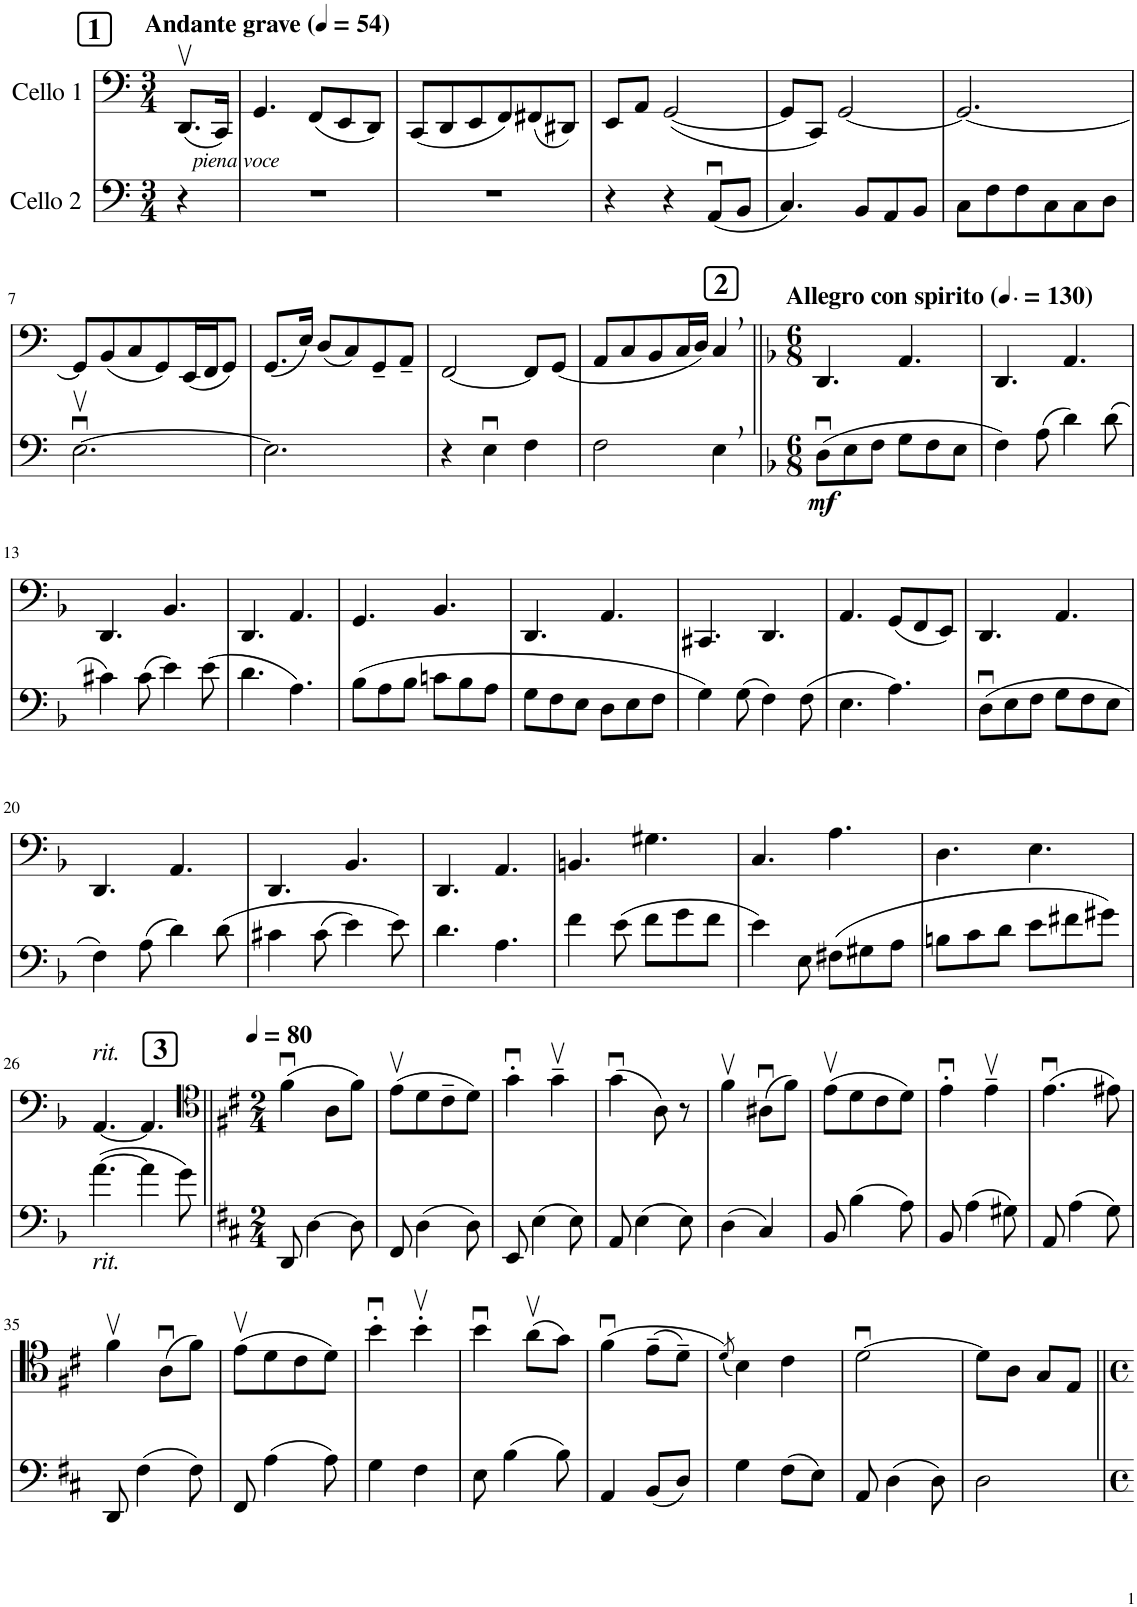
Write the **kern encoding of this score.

**kern	**dynam	**kern	**dynam
*part2	*part2	*part1	*part1
*staff2	*staff2	*staff1	*staff1
*I"Cello 2	*	*I"Cello 1	*
*clefF4	*	*clefF4	*
*k[]	*	*k[]	*
*M3/4	*	*M3/4	*
*MM54	*	*MM54	*
!!LO:REH:place=s1:a:B:cj:fs=14:t=1
=1	=1	=1	=1
!	!	!LO:TX:a:B:t=Andante grave	!
!	!	!	!LO:DY:b
4r	.	(8.DDv/L	other-dynamics
.	.	16CC/Jk)	.
=2	=2	=2	=2
2.r	.	4.GG/	.
.	.	(8FF/L	.
.	.	8EE/	.
.	.	8DD/J)	.
=3	=3	=3	=3
2.r	.	(8CC/L	.
.	.	8DD/	.
.	.	8EE/	.
.	.	8FF/)	.
.	.	(8FF#X/	.
.	.	8DD#X/J)	.
=4	=4	=4	=4
4r	.	8EE/L	.
.	.	8AA/J	.
4r	.	([2GG/	.
(8AAu/L	.	.	.
8BB/J	.	.	.
=5	=5	=5	=5
4.C/)	.	8GG/L]	.
.	.	8CC/J)	.
.	.	[2GG/	.
8BB/L	.	.	.
8AA/	.	.	.
8BB/J	.	.	.
=6	=6	=6	=6
8C\L	.	2.GG/_	.
8F\	.	.	.
8F\	.	.	.
8C\	.	.	.
8C\	.	.	.
8D\J	.	.	.
!!LO:LB:g=z
=7	=7	=7	=7
[2.Euv\	.	8GG/L]	.
.	.	(8BB/	.
.	.	8C/	.
.	.	8GG/)	.
.	.	(16EE/L	.
.	.	16FF/J	.
.	.	8GG/J)	.
=8	=8	=8	=8
2.E\]	.	(8.GG/L	.
.	.	16E/Jk)	.
.	.	(8D/L	.
.	.	8C/)	.
.	.	8GG~/	.
.	.	8AA~/J	.
=9	=9	=9	=9
4r	.	[2FF/	.
4Eu\	.	.	.
4F\	.	8FF/L]	.
.	.	(8GG/J	.
=10	=10	=10	=10
2F\	.	8AA/L	.
.	.	8C/	.
.	.	8BB/	.
.	.	16C/L	.
.	.	16D/JJ)	.
4E,\	.	4C,/	.
=11||	=11||	=11||	=11||
!!LO:REH:place=s1:a:B:cj:fs=14:t=2
*k[b-]	*	*k[b-]	*
*M6/8	*	*M6/8	*
*	*	*MM195	*
!	!	!LO:TX:a:B:t=Allegro con spirito	!
!	!LO:DY:b	!	!
(8Du\L	mf	4.DD/	.
8E\	.	.	.
8F\J	.	.	.
8G\L	.	4.AA/	.
8F\	.	.	.
8E\J	.	.	.
=12	=12	=12	=12
4F\)	.	4.DD/	.
(8A\	.	.	.
4d\)	.	4.AA/	.
(8d\	.	.	.
!!LO:LB:g=z
=13	=13	=13	=13
4c#X\)	.	4.DD/	.
(8c#\	.	.	.
4e\)	.	4.BB-/	.
(8e\	.	.	.
=14	=14	=14	=14
4.d\	.	4.DD/	.
4.A\)	.	4.AA/	.
=15	=15	=15	=15
(8B-\L	.	4.GG/	.
8A\	.	.	.
8B-\J	.	.	.
8cn\L	.	4.BB-/	.
8B-\	.	.	.
8A\J	.	.	.
=16	=16	=16	=16
8G\L	.	4.DD/	.
8F\	.	.	.
8E\J	.	.	.
8D\L	.	4.AA/	.
8E\	.	.	.
8F\J	.	.	.
=17	=17	=17	=17
4G\)	.	4.CC#X/	.
(8G\	.	.	.
4F\)	.	4.DD/	.
(8F\	.	.	.
=18	=18	=18	=18
4.E\	.	4.AA/	.
4.A\)	.	(8GG/L	.
.	.	8FF/	.
.	.	8EE/J)	.
=19	=19	=19	=19
(8Du\L	.	4.DD/	.
8E\	.	.	.
8F\J	.	.	.
8G\L	.	4.AA/	.
8F\	.	.	.
8E\J	.	.	.
!!LO:LB:g=z
=20	=20	=20	=20
4F\)	.	4.DD/	.
(8A\	.	.	.
4d\)	.	4.AA/	.
(8d\	.	.	.
=21	=21	=21	=21
4c#X\	.	4.DD/	.
(8c#\	.	.	.
4e\)	.	4.BB-/	.
8e\)	.	.	.
=22	=22	=22	=22
4.d\	.	4.DD/	.
4.A\	.	4.AA/	.
=23	=23	=23	=23
4f\	.	4.BBn/	.
(8e\	.	.	.
8f\L	.	4.G#X\	.
8g\	.	.	.
8f\J	.	.	.
=24	=24	=24	=24
4e\)	.	4.C/	.
8E\	.	.	.
(8F#X\L	.	4.A\	.
8G#X\	.	.	.
8A\J	.	.	.
=25	=25	=25	=25
8Bn\L	.	4.D\	.
8c\	.	.	.
8d\J	.	.	.
8e\L	.	4.E\	.
8f#X\	.	.	.
8g#X\J)	.	.	.
!!LO:LB:g=z
=26	=26	=26	=26
!	!	!LO:TX:a:i:t=rit.	!
!LO:TX:b:i:t=rit.	!	!	!
([4.a\	.	[4.AA/	.
4a\]	.	4.AA/]	.
8g\)	.	.	.
=27||	=27||	=27||	=27||
!!LO:REH:place=s1:a:B:cj:fs=14:t=3
*	*	*clefC4	*
*k[f#c#]	*	*k[f#c#]	*
*M2/4	*	*M2/4	*
*	*	*MM80	*
8DD/	.	(4f#u\	.
[4D\	.	.	.
.	.	8A\L	.
8D\]	.	8f#\J)	.
=28	=28	=28	=28
8FF#/	.	(8ev\L	.
(4D\	.	8d\	.
.	.	8c#~\	.
8D\)	.	8d\J)	.
=29	=29	=29	=29
8EE/	.	4gu'\	.
(4E\	.	.	.
.	.	4gv~\	.
8E\)	.	.	.
=30	=30	=30	=30
8AA/	.	(4gu\	.
(4E\	.	.	.
.	.	8A\)	.
8E\)	.	8r	.
=31	=31	=31	=31
(4D\	.	4f#v\	.
4C#/)	.	(8A#Xu\L	.
.	.	8f#\J)	.
=32	=32	=32	=32
8BB/	.	(8ev\L	.
(4B\	.	8d\	.
.	.	8c#\	.
8A\)	.	8d\J)	.
=33	=33	=33	=33
8BB/	.	4eu'\	.
(4A\	.	.	.
.	.	4ev~\	.
8G#X\)	.	.	.
=34	=34	=34	=34
8AA/	.	(4.eu\	.
(4A\	.	.	.
8G\)	.	8e#X\)	.
!!LO:LB:g=z
=35	=35	=35	=35
8DD/	.	4f#v\	.
(4F#\	.	.	.
.	.	(8Au\L	.
8F#\)	.	8f#\J)	.
=36	=36	=36	=36
8FF#/	.	(8ev\L	.
(4A\	.	8d\	.
.	.	8c#\	.
8A\)	.	8d\J)	.
=37	=37	=37	=37
4G\	.	4bu'\	.
4F#\	.	4bv'\	.
=38	=38	=38	=38
8E\	.	4bu\	.
(4B\	.	.	.
.	.	(8av\L	.
8B\)	.	8g\J)	.
=39	=39	=39	=39
4AA/	.	(4f#u\	.
(8BB/L	.	(8e~\L	.
8D/J)	.	8d~\J)	.
=40	=40	=40	=40
.	.	(8qd/)	.
4G\	.	4B\)	.
(8F#\L	.	4c#\	.
8E\J)	.	.	.
=41	=41	=41	=41
8AA/	.	[2du\	.
(4D\	.	.	.
8D\)	.	.	.
=42	=42	=42	=42
2D\	.	8d\L]	.
.	.	8A\J	.
.	.	8G/L	.
.	.	8E/J	.
=||	=||	=||	=||
*-	*-	*-	*-
